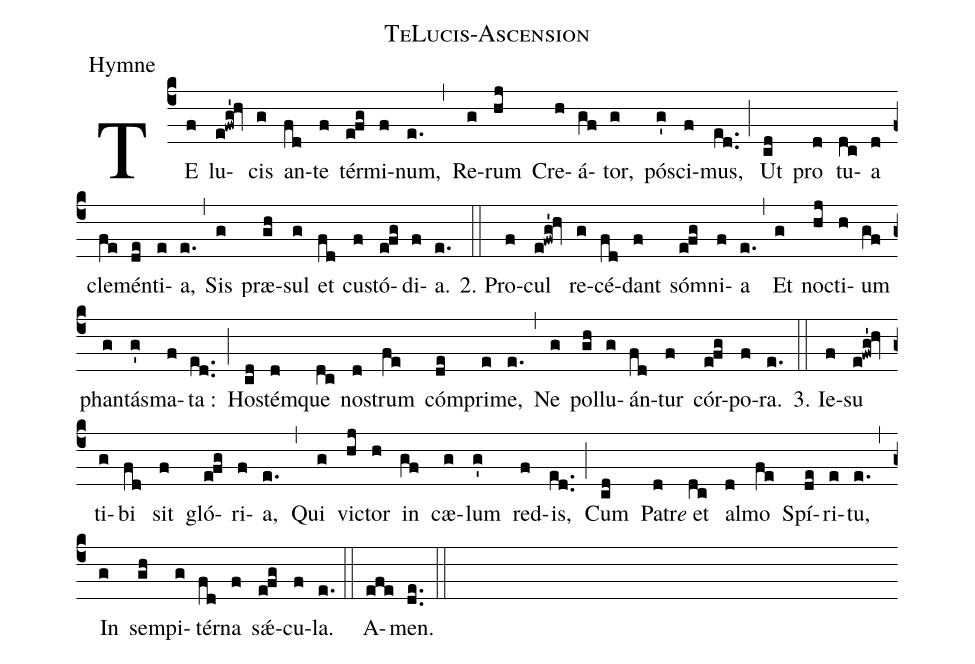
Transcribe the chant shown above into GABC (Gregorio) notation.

name:TeLucis-Ascension;
office-part:Hymne;
%%
(c4) TE(f) lu(e!fwg'!hv)cis(g) an(fd)te(f) tér(e!fg)mi(f)num,(e.) (,)
Re(g)rum(hj) Cre(h)á(gf)tor,(g) pó(g')sci(f)mus,(ed..) (;)
Ut(cd) pro(d) tu(dc)a(d) cle(fe)mén(de)ti(e)a,(e.) (,)
Sis(g) præ(gh)sul(g) et(fd) cu(f)stó(e!fg)di(f)a.(e.) (::)

2. Pr{o}(f)cul(e!fwg'!hv) re(g)cé(fd)dant(f) só(e!fg)mni(f)a(e.) (,)
Et(g) no(hj)cti(h)um(gf) phan(g)tás(g')ma(f)ta :(ed..) (;)
Ho(cd)stém(d)que(dc) no(d)strum(fe) cóm(de)pri(e)me,(e.) (,)
Ne(g) pol(gh)lu(g)án(fd)tur(f) cór(e!fg)po(f)ra.(e.) (::)

3. I{e}(f)su(e!fwg'!hv) ti(g)bi(fd) sit(f) gló(e!fg)ri(f)a,(e.) (,)
Qui(g) vi(hj)ctor(h) in(gf) cæ(g)lum(g') red(f)is,(ed..) (;)
Cum(cd) Pa(d)tr<i>e</i> {e}t(dc) al(d)mo(fe) Spí(de)ri(e)tu,(e.) (,)
In(g) sem(gh)pi(g)tér(fd)na(f) s<sp>'ae</sp>(e!fg)cu(f)la.(e.) (::)

A(efe)men.(de..) (::)
